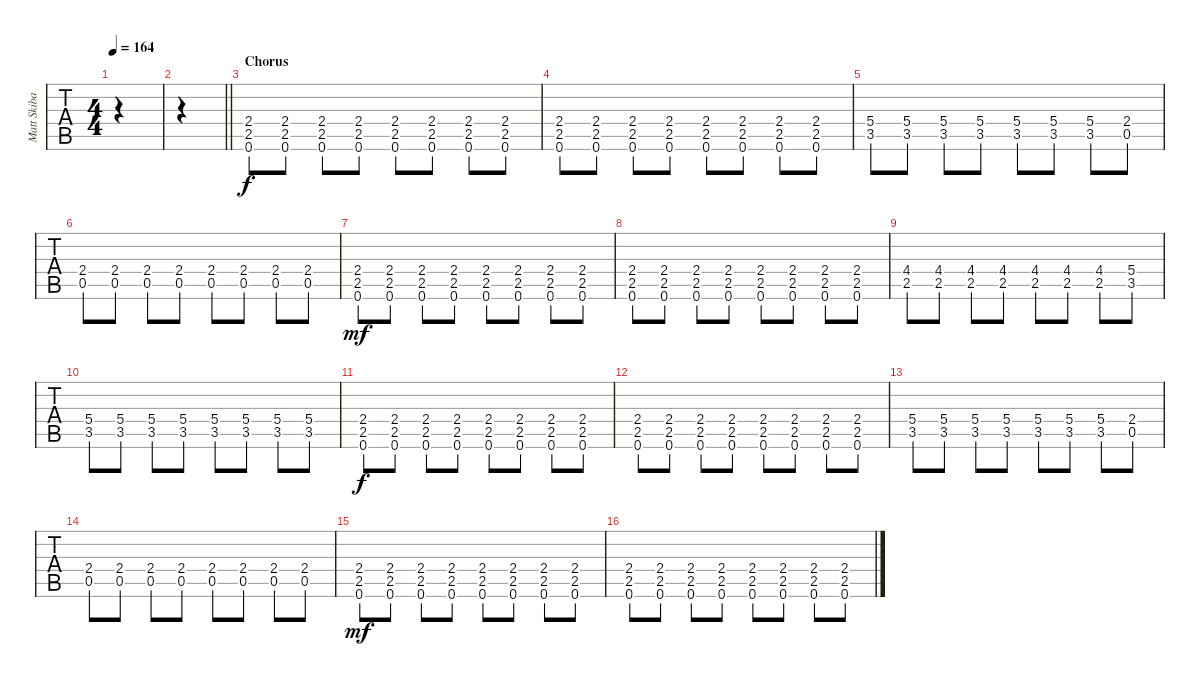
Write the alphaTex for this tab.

\track ("Matt Skiba - Guitar Three" "Matt Skiba") {instrument distortionguitar}
\staff {tabs}
\tuning (E4 B3 G3 D3 A2 E2) {hide}
\ts (4 4)
\tempo 164
\clef g2
\ks eminor
|
\barLineRight lightlight
|
\section ("" "Chorus")
(2.4 2.5 0.6).8{dy f volume 8} (2.4 2.5 0.6).8 (2.4 2.5 0.6).8 (2.4 2.5 0.6).8 (2.4 2.5 0.6).8 (2.4 2.5 0.6).8 (2.4 2.5 0.6).8 (2.4 2.5 0.6).8 |
(2.4 2.5 0.6).8 (2.4 2.5 0.6).8 (2.4 2.5 0.6).8 (2.4 2.5 0.6).8 (2.4 2.5 0.6).8 (2.4 2.5 0.6).8 (2.4 2.5 0.6).8 (2.4 2.5 0.6).8 |
(5.4 3.5).8 (5.4 3.5).8 (5.4 3.5).8 (5.4 3.5).8 (5.4 3.5).8 (5.4 3.5).8 (5.4 3.5).8 (2.4 0.5).8 |
(2.4 0.5).8 (2.4 0.5).8 (2.4 0.5).8 (2.4 0.5).8 (2.4 0.5).8 (2.4 0.5).8 (2.4 0.5).8 (2.4 0.5).8 |
(2.4 2.5 0.6).8{dy mf} (2.4 2.5 0.6).8 (2.4 2.5 0.6).8 (2.4 2.5 0.6).8 (2.4 2.5 0.6).8 (2.4 2.5 0.6).8 (2.4 2.5 0.6).8 (2.4 2.5 0.6).8 |
(2.4 2.5 0.6).8 (2.4 2.5 0.6).8 (2.4 2.5 0.6).8 (2.4 2.5 0.6).8 (2.4 2.5 0.6).8 (2.4 2.5 0.6).8 (2.4 2.5 0.6).8 (2.4 2.5 0.6).8 |
(4.4 2.5).8 (4.4 2.5).8 (4.4 2.5).8 (4.4 2.5).8 (4.4 2.5).8 (4.4 2.5).8 (4.4 2.5).8 (5.4 3.5).8 |
(5.4 3.5).8 (5.4 3.5).8 (5.4 3.5).8 (5.4 3.5).8 (5.4 3.5).8 (5.4 3.5).8 (5.4 3.5).8 (5.4 3.5).8 |
(2.4 2.5 0.6).8{dy f} (2.4 2.5 0.6).8 (2.4 2.5 0.6).8 (2.4 2.5 0.6).8 (2.4 2.5 0.6).8 (2.4 2.5 0.6).8 (2.4 2.5 0.6).8 (2.4 2.5 0.6).8 |
(2.4 2.5 0.6).8 (2.4 2.5 0.6).8 (2.4 2.5 0.6).8 (2.4 2.5 0.6).8 (2.4 2.5 0.6).8 (2.4 2.5 0.6).8 (2.4 2.5 0.6).8 (2.4 2.5 0.6).8 |
(5.4 3.5).8 (5.4 3.5).8 (5.4 3.5).8 (5.4 3.5).8 (5.4 3.5).8 (5.4 3.5).8 (5.4 3.5).8 (2.4 0.5).8 |
(2.4 0.5).8 (2.4 0.5).8 (2.4 0.5).8 (2.4 0.5).8 (2.4 0.5).8 (2.4 0.5).8 (2.4 0.5).8 (2.4 0.5).8 |
(2.4 2.5 0.6).8{dy mf} (2.4 2.5 0.6).8 (2.4 2.5 0.6).8 (2.4 2.5 0.6).8 (2.4 2.5 0.6).8 (2.4 2.5 0.6).8 (2.4 2.5 0.6).8 (2.4 2.5 0.6).8 |
(2.4 2.5 0.6).8 (2.4 2.5 0.6).8 (2.4 2.5 0.6).8 (2.4 2.5 0.6).8 (2.4 2.5 0.6).8 (2.4 2.5 0.6).8 (2.4 2.5 0.6).8 (2.4 2.5 0.6).8
